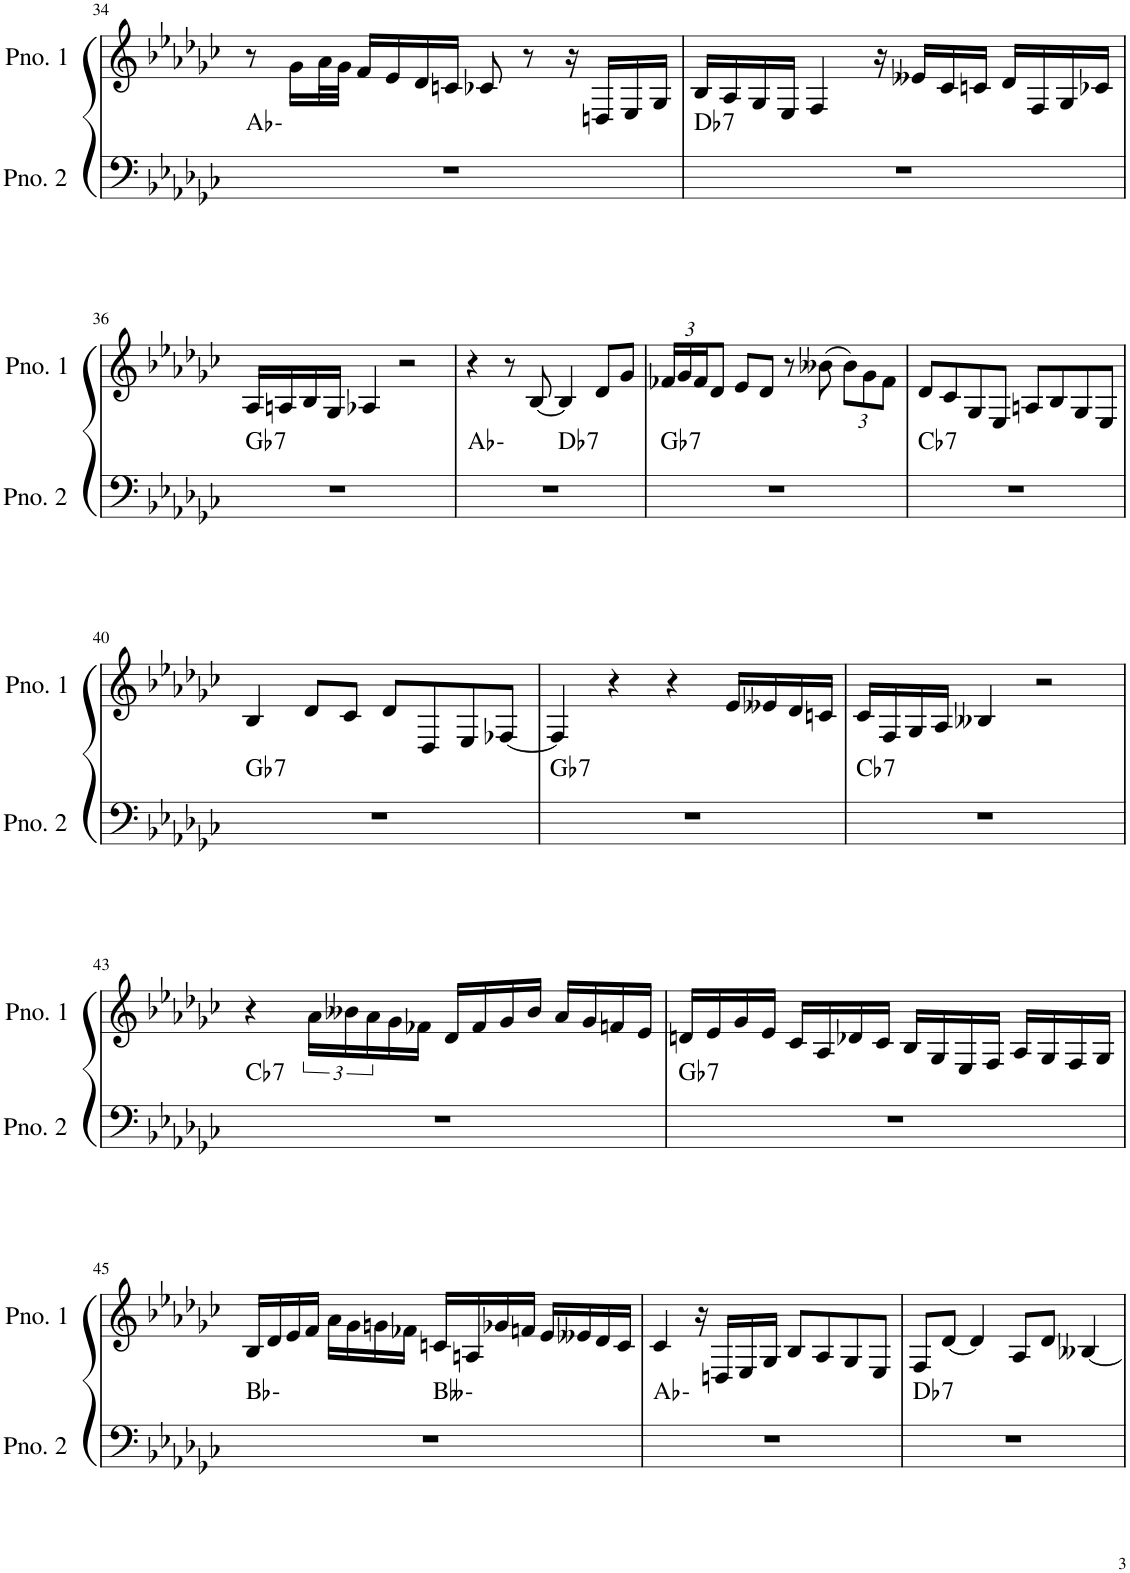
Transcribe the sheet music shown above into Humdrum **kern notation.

**kern	**harte	**kern
*part2	*part2	*part1
*staff2	*	*staff1
*I"ピアノ 2	*	*I"ピアノ 1
!!LO:PB:g=z
*clefF4	*	*clefG2
*k[b-e-a-d-g-c-]	*	*k[b-e-a-d-g-c-]
*M4/4	*	*M4/4
=34	=34	=34
1r	Ab:min	8r
.	.	16g-\LL
.	.	32a-\L
.	.	32g-\JJJ
.	.	16f/LL
.	.	16e-/
.	.	16d-/
.	.	16cn/JJ
.	.	8c-X/
.	.	8r
.	.	16r
.	.	16Dn/LL
.	.	16E-/
.	.	16G-/JJ
=35	=35	=35
!	!LO:H:kt=7	!
1r	Db:7	16B-/LL
.	.	16A-/
.	.	16G-/
.	.	16E-/JJ
.	.	4F/
.	.	16r
.	.	16e--X/LL
.	.	16c-/
.	.	16cn/JJ
.	.	16d-/LL
.	.	16F/
.	.	16G-/
.	.	16c-X/JJ
!!LO:LB:g=z
=36	=36	=36
!	!LO:H:kt=7	!
1r	Gb:7	16A-/LL
.	.	16An/
.	.	16B-/
.	.	16G-/JJ
.	.	4A-X/
.	.	2r
=37	=37	=37
*^	*	*
1r	2ryy	Ab:min	4r
.	.	.	8r
.	.	.	[8B-/
!	!	!LO:H:kt=7	!
.	2ryy	Db:7	4B-/]
.	.	.	8d-/L
.	.	.	8g-/J
*v	*v	*	*
=38	=38	=38
*	*	*Xbrackettup
*^	*	*
!	!	!LO:H:kt=7	!
*v	*v	*	*
1r	Gb:7	24f-X/LL
.	.	24g-/
.	.	24f-/J
.	.	8d-/J
.	.	8e-/L
.	.	8d-/J
.	.	8r
.	.	(8b--X\
.	.	12b--\L)
.	.	12g-\
.	.	12f-\J
=39	=39	=39
!	!LO:H:kt=7	!
1r	Cb:7	8d-/L
.	.	8c-/
.	.	8G-/
.	.	8E-/J
.	.	8An/L
.	.	8B-/
.	.	8G-/
.	.	8E-/J
!!LO:LB:g=z
=40	=40	=40
!	!LO:H:kt=7	!
1r	Gb:7	4B-/
.	.	8d-/L
.	.	8c-/J
.	.	8d-/L
.	.	8D-/
.	.	8E-/
.	.	[8F-X/J
=41	=41	=41
!	!LO:H:kt=7	!
1r	Gb:7	4F-/]
.	.	4r
.	.	4r
.	.	16e-/LL
.	.	16e--X/
.	.	16d-/
.	.	16cn/JJ
=42	=42	=42
!	!LO:H:kt=7	!
1r	Cb:7	16c-/LL
.	.	16F/
.	.	16G-/
.	.	16A-/JJ
.	.	4B--X/
.	.	2r
!!LO:LB:g=z
=43	=43	=43
!	!LO:H:kt=7	!
1r	Cb:7	4r
*	*	*brackettup
.	.	24a-\LL
.	.	24b--X\
.	.	24a-\
.	.	16g-\
.	.	16f-X\JJ
.	.	16d-/LL
.	.	16f-/
.	.	16g-/
.	.	16b--/JJ
.	.	16a-/LL
.	.	16g-/
.	.	16fn/
.	.	16e-/JJ
=44	=44	=44
!	!LO:H:kt=7	!
1r	Gb:7	16dn/LL
.	.	16e-/
.	.	16g-/
.	.	16e-/JJ
.	.	16c-/LL
.	.	16A-/
.	.	16d-X/
.	.	16c-/JJ
.	.	16B-/LL
.	.	16G-/
.	.	16E-/
.	.	16F/JJ
.	.	16A-/LL
.	.	16G-/
.	.	16F/
.	.	16G-/JJ
!!LO:LB:g=z
=45	=45	=45
*^	*	*
1r	2ryy	Bb:min	16B-/LL
.	.	.	16d-/
.	.	.	16e-/
.	.	.	16f/JJ
.	.	.	16a-\LL
.	.	.	16g-\
.	.	.	16gn\
.	.	.	16f-X\JJ
.	2ryy	Bbb:min	16cn/LL
.	.	.	16An/
.	.	.	16g-X/
.	.	.	16fn/JJ
.	.	.	16e-/LL
.	.	.	16e--X/
.	.	.	16d-/
.	.	.	16c/JJ
*v	*v	*	*
=46	=46	=46
1r	Ab:min	4c-/
.	.	16r
.	.	16Dn/LL
.	.	16E-/
.	.	16G-/JJ
.	.	8B-/L
.	.	8A-/
.	.	8G-/
.	.	8E-/J
=47	=47	=47
!	!LO:H:kt=7	!
1r	Db:7	8F/L
.	.	[8d-/J
.	.	4d-/]
.	.	8A-/L
.	.	8d-/J
.	.	[4B--X/
=	=	=
*-	*-	*-
